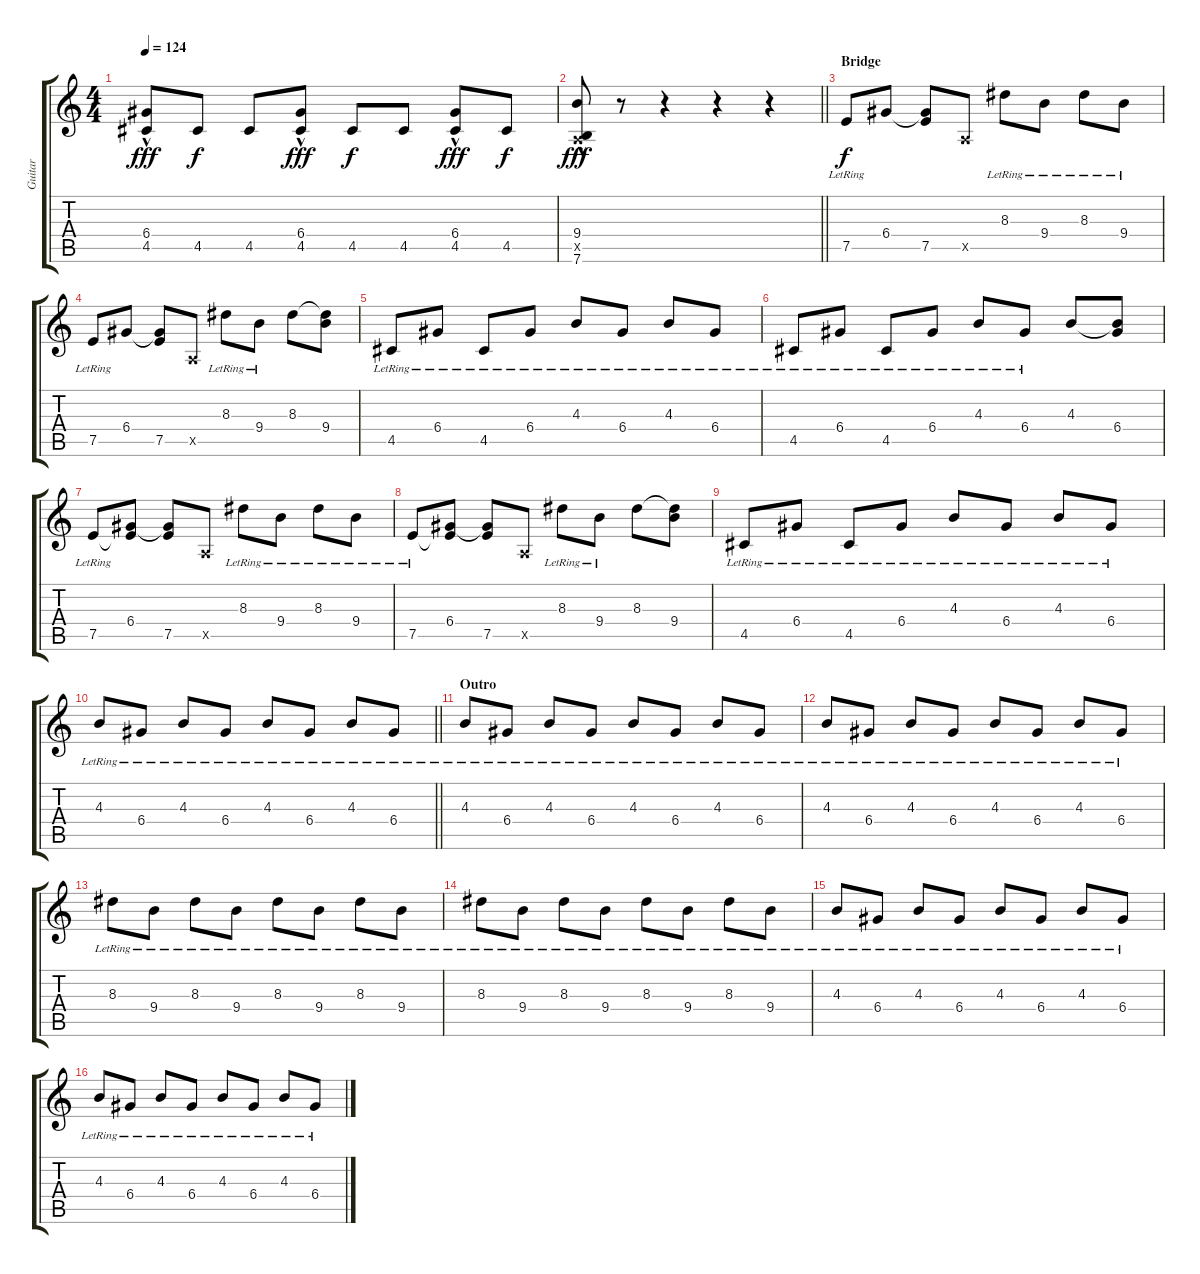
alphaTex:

\track ("Guitar" "Guitar") {instrument acousticguitarnylon}
\staff {score tabs}
\tuning (E4 B3 G3 D3 A2 E2) {hide}
\ts (4 4)
\tempo 124
\clef g2
\ks c
(6.4{hac} 4.5{hac}).8{dy fff} 4.5.8{dy f} 4.5.8 (6.4{hac} 4.5{hac}).8{dy fff} 4.5.8{dy f} 4.5.8 (6.4{hac} 4.5{hac}).8{dy fff} 4.5.8{dy f} |
\barLineRight lightlight
(9.4{hac} 0.5{hac x} 7.6{hac}).8{dy fff} r.8 r.4 r.4 r.4 |
\section ("" "Bridge")
7.5{lr}.8{dy f} 6.4.8 (6.4{t} 7.5).8 0.5{x}.8 8.3{lr}.8 9.4{lr}.8 8.3{lr}.8 9.4{lr}.8 |
7.5{lr}.8 6.4.8 (6.4{t} 7.5).8 0.5{x}.8 8.3{lr}.8 9.4{lr}.8 8.3.8 (8.3{t} 9.4).8 |
4.5{lr}.8 6.4{lr}.8 4.5{lr}.8 6.4{lr}.8 4.3{lr}.8 6.4{lr}.8 4.3{lr}.8 6.4{lr}.8 |
4.5{lr}.8 6.4{lr}.8 4.5{lr}.8 6.4{lr}.8 4.3{lr}.8 6.4{lr}.8 4.3.8 (4.3{t} 6.4).8 |
7.5{lr}.8 (6.4 7.5{t}).8 (6.4{t} 7.5).8 0.5{x}.8 8.3{lr}.8 9.4{lr}.8 8.3{lr}.8 9.4{lr}.8 |
7.5{lr}.8 (6.4 7.5{t}).8 (6.4{t} 7.5).8 0.5{x}.8 8.3{lr}.8 9.4{lr}.8 8.3.8 (8.3{t} 9.4).8 |
4.5{lr}.8 6.4{lr}.8 4.5{lr}.8 6.4{lr}.8 4.3{lr}.8 6.4{lr}.8 4.3{lr}.8 6.4{lr}.8 |
\barLineRight lightlight
4.3{lr}.8 6.4{lr}.8 4.3{lr}.8 6.4{lr}.8 4.3{lr}.8 6.4{lr}.8 4.3{lr}.8 6.4{lr}.8 |
\section ("" "Outro")
4.3{lr}.8 6.4{lr}.8 4.3{lr}.8 6.4{lr}.8 4.3{lr}.8 6.4{lr}.8 4.3{lr}.8 6.4{lr}.8 |
4.3{lr}.8 6.4{lr}.8 4.3{lr}.8 6.4{lr}.8 4.3{lr}.8 6.4{lr}.8 4.3{lr}.8 6.4{lr}.8 |
8.3{lr}.8 9.4{lr}.8 8.3{lr}.8 9.4{lr}.8 8.3{lr}.8 9.4{lr}.8 8.3{lr}.8 9.4{lr}.8 |
8.3{lr}.8 9.4{lr}.8 8.3{lr}.8 9.4{lr}.8 8.3{lr}.8 9.4{lr}.8 8.3{lr}.8 9.4{lr}.8 |
4.3{lr}.8 6.4{lr}.8 4.3{lr}.8 6.4{lr}.8 4.3{lr}.8 6.4{lr}.8 4.3{lr}.8 6.4{lr}.8 |
4.3{lr}.8 6.4{lr}.8 4.3{lr}.8 6.4{lr}.8 4.3{lr}.8 6.4{lr}.8 4.3{lr}.8 6.4{lr}.8
